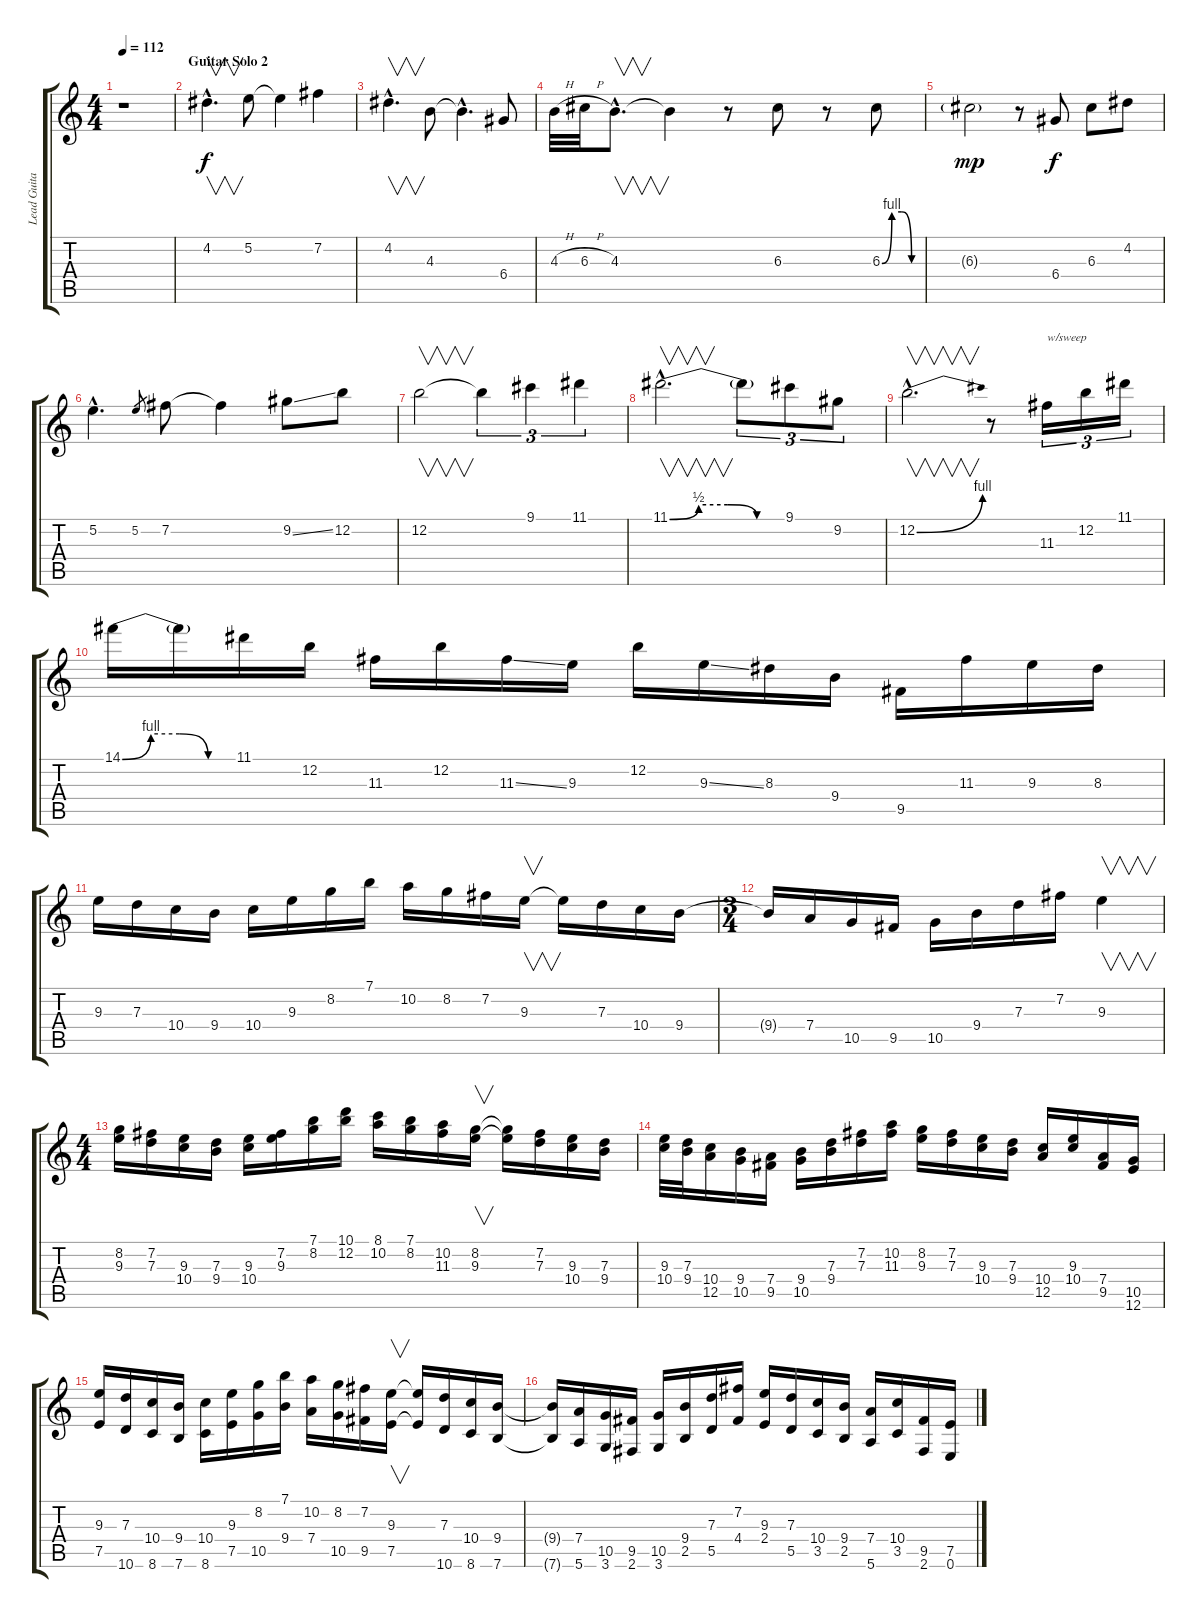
\track ("Lead Guitar 2" "Lead Guita") {instrument distortionguitar}
\staff {score tabs}
\tuning (E4 B3 G3 D3 A2 E2) {hide}
\ts (4 4)
\tempo 112
\clef g2
\ks c
r.1{dy f} |
\section ("" "Guitar Solo 2")
4.2{hac}.4{v d} 5.2.8 5.2{t}.4 7.2.4 |
4.2{hac}.4{v d} 4.3.8 4.3{hac t}.4{d} 6.4.8 |
4.3{h}.32 6.3{h}.32 4.3{hac}.8{v d} 4.3{t}.4 r.8 6.3.8 r.8 6.3{be (custom 0 0 15 4 30 4 45 0 60 0)}.8 |
6.3{g}.2{dy mp} r.8 6.4.8{dy f} 6.3.8 4.2.8 |
5.2{hac}.4{d} 5.2.8{gr} 7.2.8 7.2{t}.4 9.2{ss}.8 12.2.8 |
12.2.2{v} 12.2{t}.4{tu (3 2)} 9.1.4{tu (3 2)} 11.1.4{tu (3 2)} |
11.1{be (custom 0 0 15 2 30 2 45 0 60 0) hac}.2{v d} 11.1{t}.8{tu (3 2)} 9.1.8{tu (3 2)} 9.2.8{tu (3 2)} |
12.2{be (bend 0 0 60 4) hac}.2{v d} r.8 11.3.16{tu (3 2) txt "w/sweep"} 12.2.16{tu (3 2)} 11.1.16{tu (3 2)} |
14.1{be (custom 0 0 15 4 30 4 45 0 60 0)}.16 14.1{t}.16 11.1.16 12.2.16 11.3.16 12.2.16 11.3{ss}.16 9.3.16 12.2.16 9.3{ss}.16 8.3.16 9.4.16 9.5.16 11.3.16 9.3.16 8.3.16 |
9.3.16 7.3.16 10.4.16 9.4.16 10.4.16 9.3.16 8.2.16 7.1.16 10.2.16 8.2.16 7.2.16 9.3.16{v} 9.3{t}.16 7.3.16 10.4.16 9.4.16 |
\ts (3 4)
9.4{t}.16 7.4.16 10.5.16 9.5.16 10.5.16 9.4.16 7.3.16 7.2.16 9.3.4{v} |
\ts (4 4)
(8.2 9.3).16 (7.2 7.3).16 (9.3 10.4).16 (7.3 9.4).16 (9.3 10.4).16 (7.2 9.3).16 (7.1 8.2).16 (10.1 12.2).16 (8.1 10.2).16 (7.1 8.2).16 (10.2 11.3).16 (8.2 9.3).16{v} (8.2{t} 9.3{t}).16 (7.2 7.3).16 (9.3 10.4).16 (7.3 9.4).16 |
(9.3 10.4).32 (7.3 9.4).32 (10.4 12.5).16 (9.4 10.5).16 (7.4 9.5).16 (9.4 10.5).16 (7.3 9.4).16 (7.2 7.3).16 (10.2 11.3).16 (8.2 9.3).16 (7.2 7.3).16 (9.3 10.4).16 (7.3 9.4).16 (10.4 12.5).16 (9.3 10.4).16 (7.4 9.5).16 (10.5 12.6).16 |
(9.3 7.5).16 (7.3 10.6).16 (10.4 8.6).16 (9.4 7.6).16 (10.4 8.6).16 (9.3 7.5).16 (8.2 10.5).16 (7.1 9.4).16 (10.2 7.4).16 (8.2 10.5).16 (7.2 9.5).16 (9.3 7.5).16{v} (9.3{t} 7.5{t}).16 (7.3 10.6).16 (10.4 8.6).16 (9.4 7.6).16 |
(9.4{t} 7.6{t}).16 (7.4 5.6).16 (10.5 3.6).16 (9.5 2.6).16 (10.5 3.6).16 (9.4 2.5).16 (7.3 5.5).16 (7.2 4.4).16 (9.3 2.4).16 (7.3 5.5).16 (10.4 3.5).16 (9.4 2.5).16 (7.4 5.6).16 (10.4 3.5).16 (9.5 2.6).16 (7.5 0.6).16
